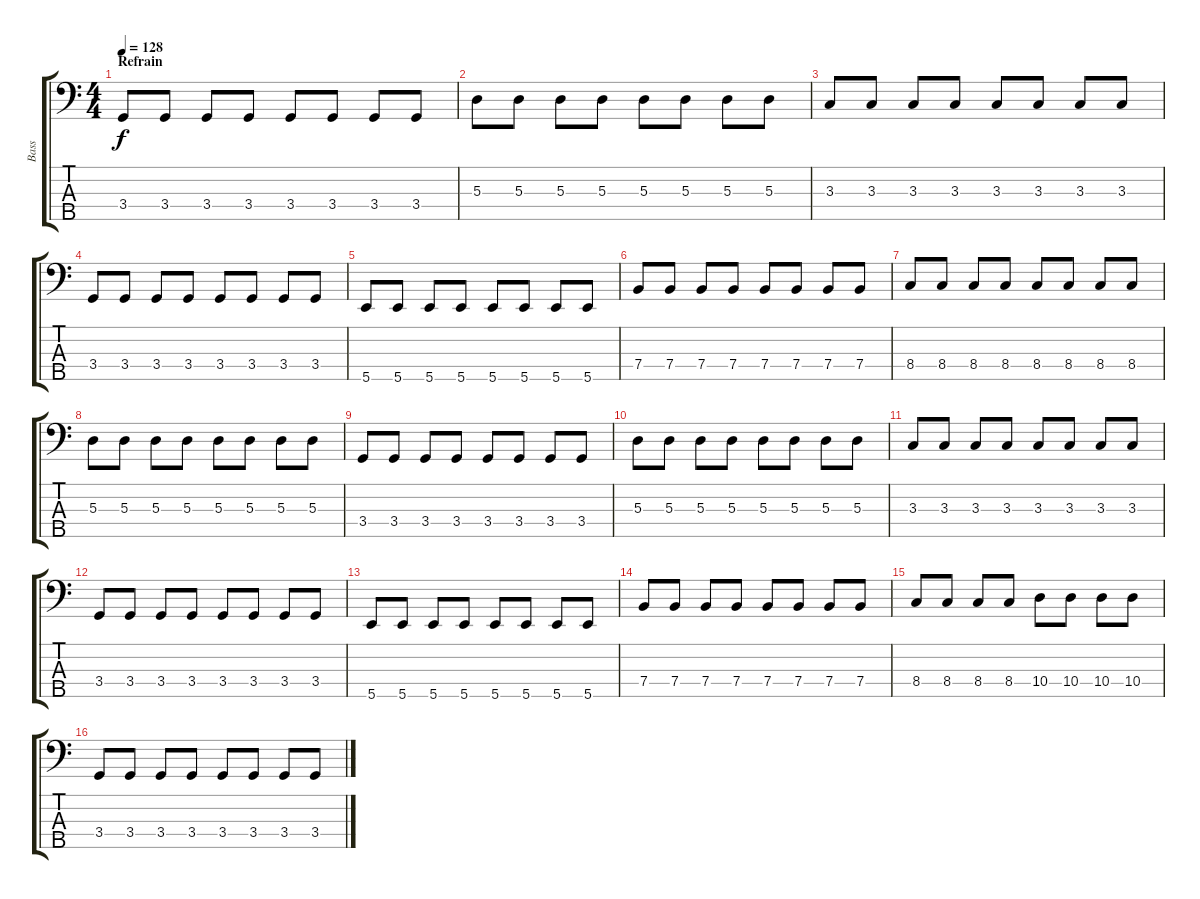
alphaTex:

\track ("Bass" "Bass") {instrument electricbassfinger}
\staff {score tabs}
\tuning (G2 D2 A1 E1 B0) {hide}
\ts (4 4)
\section ("" "Refrain")
\tempo 128
\clef f4
\ks c
3.4.8{dy f} 3.4.8 3.4.8 3.4.8 3.4.8 3.4.8 3.4.8 3.4.8 |
5.3.8 5.3.8 5.3.8 5.3.8 5.3.8 5.3.8 5.3.8 5.3.8 |
3.3.8 3.3.8 3.3.8 3.3.8 3.3.8 3.3.8 3.3.8 3.3.8 |
3.4.8 3.4.8 3.4.8 3.4.8 3.4.8 3.4.8 3.4.8 3.4.8 |
5.5.8 5.5.8 5.5.8 5.5.8 5.5.8 5.5.8 5.5.8 5.5.8 |
7.4.8 7.4.8 7.4.8 7.4.8 7.4.8 7.4.8 7.4.8 7.4.8 |
8.4.8 8.4.8 8.4.8 8.4.8 8.4.8 8.4.8 8.4.8 8.4.8 |
5.3.8 5.3.8 5.3.8 5.3.8 5.3.8 5.3.8 5.3.8 5.3.8 |
3.4.8 3.4.8 3.4.8 3.4.8 3.4.8 3.4.8 3.4.8 3.4.8 |
5.3.8 5.3.8 5.3.8 5.3.8 5.3.8 5.3.8 5.3.8 5.3.8 |
3.3.8 3.3.8 3.3.8 3.3.8 3.3.8 3.3.8 3.3.8 3.3.8 |
3.4.8 3.4.8 3.4.8 3.4.8 3.4.8 3.4.8 3.4.8 3.4.8 |
5.5.8 5.5.8 5.5.8 5.5.8 5.5.8 5.5.8 5.5.8 5.5.8 |
7.4.8 7.4.8 7.4.8 7.4.8 7.4.8 7.4.8 7.4.8 7.4.8 |
8.4.8 8.4.8 8.4.8 8.4.8 10.4.8 10.4.8 10.4.8 10.4.8 |
3.4.8 3.4.8 3.4.8 3.4.8 3.4.8 3.4.8 3.4.8 3.4.8
